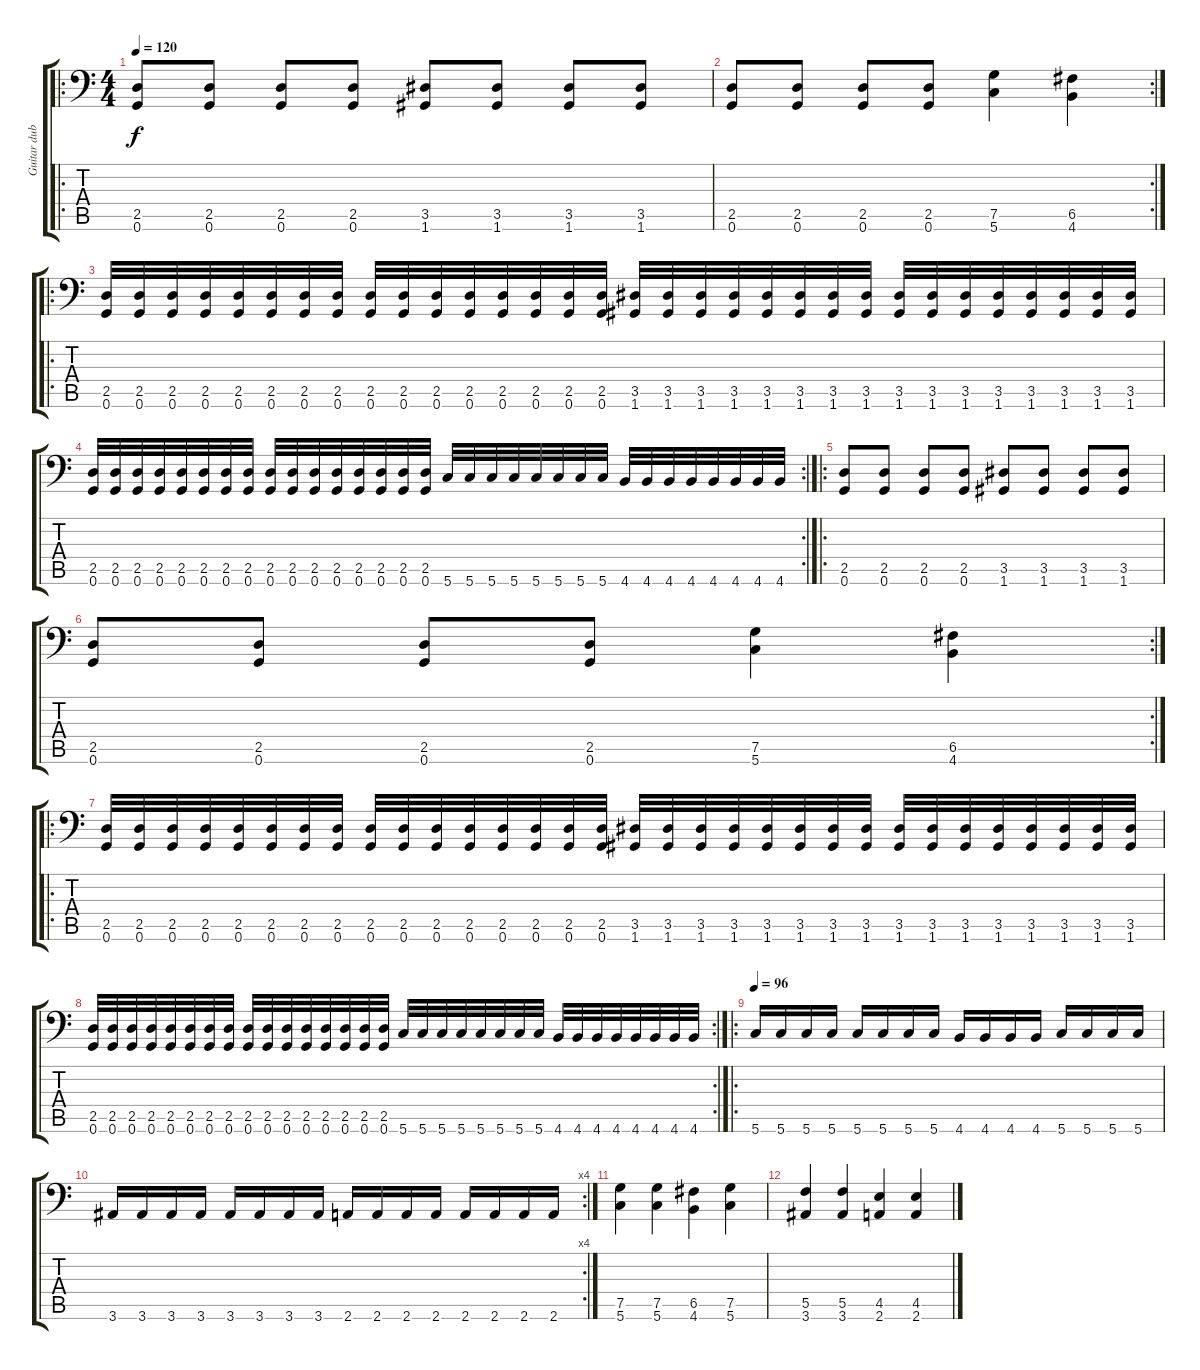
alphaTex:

\track ("Guitar dub" "Guitar dub") {instrument distortionguitar}
\staff {score tabs}
\tuning (G3 D3 Bb2 F2 C2 G1) {hide}
\ro
\ts (4 4)
\tempo 120
\clef f4
\ks c
(2.5 0.6).8{dy f} (2.5 0.6).8 (2.5 0.6).8 (2.5 0.6).8 (3.5 1.6).8 (3.5 1.6).8 (3.5 1.6).8 (3.5 1.6).8 |
\rc 2
(2.5 0.6).8 (2.5 0.6).8 (2.5 0.6).8 (2.5 0.6).8 (7.5 5.6).4 (6.5 4.6).4 |
\ro
(2.5 0.6).32 (2.5 0.6).32 (2.5 0.6).32 (2.5 0.6).32 (2.5 0.6).32 (2.5 0.6).32 (2.5 0.6).32 (2.5 0.6).32 (2.5 0.6).32 (2.5 0.6).32 (2.5 0.6).32 (2.5 0.6).32 (2.5 0.6).32 (2.5 0.6).32 (2.5 0.6).32 (2.5 0.6).32 (3.5 1.6).32 (3.5 1.6).32 (3.5 1.6).32 (3.5 1.6).32 (3.5 1.6).32 (3.5 1.6).32 (3.5 1.6).32 (3.5 1.6).32 (3.5 1.6).32 (3.5 1.6).32 (3.5 1.6).32 (3.5 1.6).32 (3.5 1.6).32 (3.5 1.6).32 (3.5 1.6).32 (3.5 1.6).32 |
\rc 2
(2.5 0.6).32 (2.5 0.6).32 (2.5 0.6).32 (2.5 0.6).32 (2.5 0.6).32 (2.5 0.6).32 (2.5 0.6).32 (2.5 0.6).32 (2.5 0.6).32 (2.5 0.6).32 (2.5 0.6).32 (2.5 0.6).32 (2.5 0.6).32 (2.5 0.6).32 (2.5 0.6).32 (2.5 0.6).32 5.6.32 5.6.32 5.6.32 5.6.32 5.6.32 5.6.32 5.6.32 5.6.32 4.6.32 4.6.32 4.6.32 4.6.32 4.6.32 4.6.32 4.6.32 4.6.32 |
\ro
(2.5 0.6).8 (2.5 0.6).8 (2.5 0.6).8 (2.5 0.6).8 (3.5 1.6).8 (3.5 1.6).8 (3.5 1.6).8 (3.5 1.6).8 |
\rc 2
(2.5 0.6).8 (2.5 0.6).8 (2.5 0.6).8 (2.5 0.6).8 (7.5 5.6).4 (6.5 4.6).4 |
\ro
(2.5 0.6).32 (2.5 0.6).32 (2.5 0.6).32 (2.5 0.6).32 (2.5 0.6).32 (2.5 0.6).32 (2.5 0.6).32 (2.5 0.6).32 (2.5 0.6).32 (2.5 0.6).32 (2.5 0.6).32 (2.5 0.6).32 (2.5 0.6).32 (2.5 0.6).32 (2.5 0.6).32 (2.5 0.6).32 (3.5 1.6).32 (3.5 1.6).32 (3.5 1.6).32 (3.5 1.6).32 (3.5 1.6).32 (3.5 1.6).32 (3.5 1.6).32 (3.5 1.6).32 (3.5 1.6).32 (3.5 1.6).32 (3.5 1.6).32 (3.5 1.6).32 (3.5 1.6).32 (3.5 1.6).32 (3.5 1.6).32 (3.5 1.6).32 |
\rc 2
(2.5 0.6).32 (2.5 0.6).32 (2.5 0.6).32 (2.5 0.6).32 (2.5 0.6).32 (2.5 0.6).32 (2.5 0.6).32 (2.5 0.6).32 (2.5 0.6).32 (2.5 0.6).32 (2.5 0.6).32 (2.5 0.6).32 (2.5 0.6).32 (2.5 0.6).32 (2.5 0.6).32 (2.5 0.6).32 5.6.32 5.6.32 5.6.32 5.6.32 5.6.32 5.6.32 5.6.32 5.6.32 4.6.32 4.6.32 4.6.32 4.6.32 4.6.32 4.6.32 4.6.32 4.6.32 |
\ro
\tempo 96
5.6.16 5.6.16 5.6.16 5.6.16 5.6.16 5.6.16 5.6.16 5.6.16 4.6.16 4.6.16 4.6.16 4.6.16 5.6.16 5.6.16 5.6.16 5.6.16 |
\rc 4
3.6.16 3.6.16 3.6.16 3.6.16 3.6.16 3.6.16 3.6.16 3.6.16 2.6.16 2.6.16 2.6.16 2.6.16 2.6.16 2.6.16 2.6.16 2.6.16 |
(7.5 5.6).4 (7.5 5.6).4 (6.5 4.6).4 (7.5 5.6).4 |
(5.5 3.6).4 (5.5 3.6).4 (4.5 2.6).4 (4.5 2.6).4
